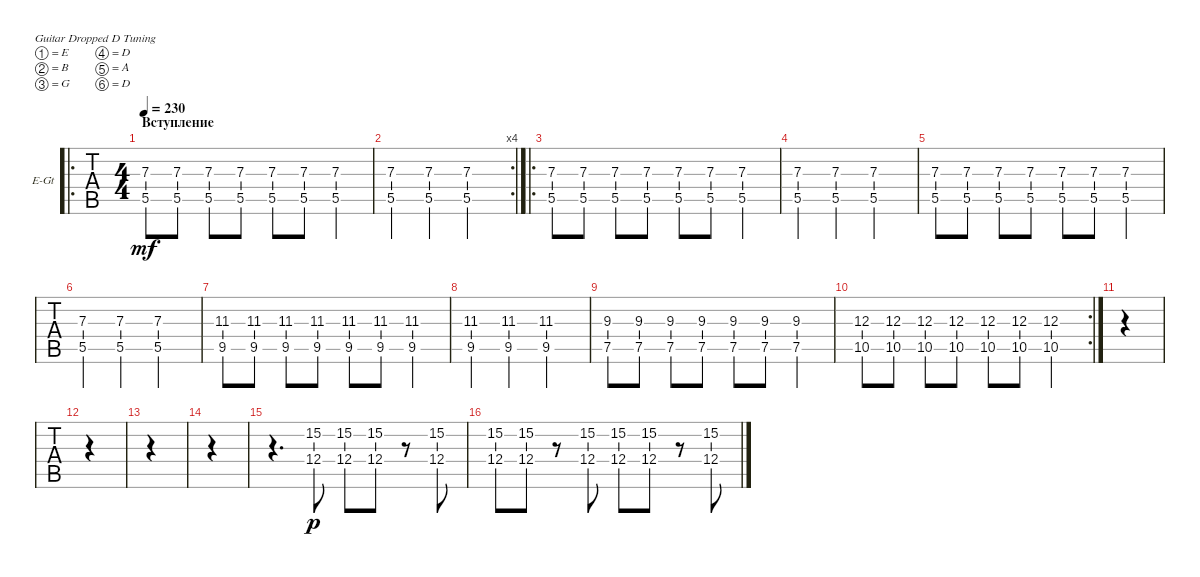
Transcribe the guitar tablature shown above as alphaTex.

\defaultSystemsLayout 4
\bracketExtendMode groupsimilarinstruments
\firstSystemTrackNameOrientation horizontal
\otherSystemsTrackNameOrientation horizontal
\track ("Electric Guitar" "E-Gt") {instrument distortionguitar}
\staff {tabs}
\tuning (E4 B3 G3 D3 A2 D2)
\ro
\ts (4 4)
\section ("" "Вступление")
\tempo 230
\clef g2
\ks c
(5.5 7.3).8{dy mf instrument distortionguitar} (5.5 7.3).8 (5.5 7.3).8 (5.5 7.3).8 (5.5 7.3).8 (5.5 7.3).8 (5.5 7.3).4 |
\rc 4
(5.5 7.3).4 (5.5 7.3).4 (5.5 7.3).2 |
\ro
(5.5 7.3).8 (5.5 7.3).8 (5.5 7.3).8 (5.5 7.3).8 (5.5 7.3).8 (5.5 7.3).8 (5.5 7.3).4 |
(5.5 7.3).4 (5.5 7.3).4 (5.5 7.3).2 |
(5.5 7.3).8 (5.5 7.3).8 (5.5 7.3).8 (5.5 7.3).8 (5.5 7.3).8 (5.5 7.3).8 (5.5 7.3).4 |
(5.5 7.3).4 (5.5 7.3).4 (5.5 7.3).2 |
(9.5 11.3).8 (9.5 11.3).8 (9.5 11.3).8 (9.5 11.3).8 (9.5 11.3).8 (9.5 11.3).8 (9.5 11.3).4 |
(9.5 11.3).4 (9.5 11.3).4 (9.5 11.3).2 |
(7.5 9.3).8 (7.5 9.3).8 (7.5 9.3).8 (7.5 9.3).8 (7.5 9.3).8 (7.5 9.3).8 (7.5 9.3).4 |
\rc 2
(10.5 12.3).8 (10.5 12.3).8 (10.5 12.3).8 (10.5 12.3).8 (10.5 12.3).8 (10.5 12.3).8 (10.5 12.3).4 |
|
|
|
|
r.4{d} (15.2 12.4).8{dy p} (15.2 12.4).8 (12.4 15.2).8 r.8 (15.2 12.4).8 |
(15.2 12.4).8 (12.4 15.2).8 r.8 (15.2 12.4).8 (15.2 12.4).8 (12.4 15.2).8 r.8 (12.4 15.2).8
